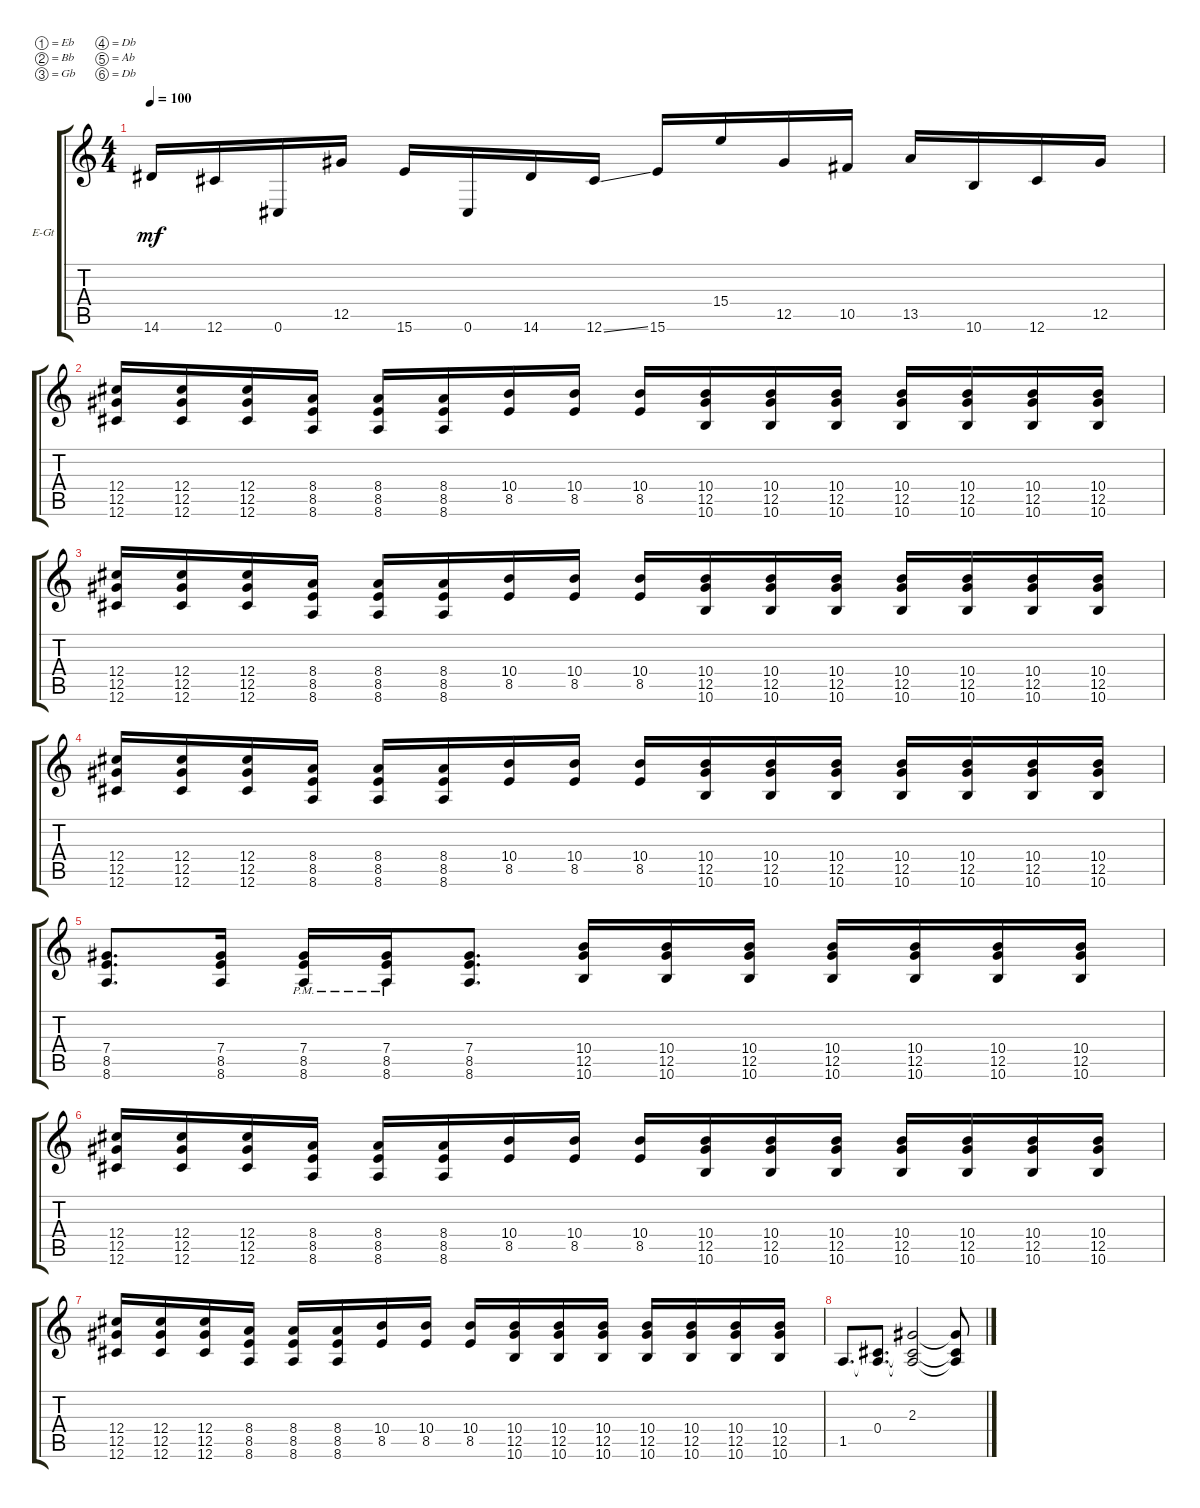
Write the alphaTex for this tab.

\defaultSystemsLayout 4
\bracketExtendMode groupsimilarinstruments
\firstSystemTrackNameOrientation horizontal
\otherSystemsTrackNameOrientation horizontal
\track ("Electric Guitar" "E-Gt") {instrument distortionguitar}
\staff {score tabs}
\tuning (Eb4 Bb3 Gb3 Db3 Ab2 Db2)
\ts (4 4)
\tempo 100
\clef g2
\ks c
14.6.16{dy mf} 12.6.16 0.6.16 12.5.16 15.6.16 0.6.16 14.6.16 12.6{ss}.16 15.6.16 15.4.16 12.5.16 10.5.16 13.5.16 10.6.16 12.6.16 12.5.16 |
(12.6 12.5 12.4).16 (12.6 12.5 12.4).16 (12.6 12.5 12.4).16 (8.6 8.5 8.4).16 (8.6 8.5 8.4).16 (8.6 8.5 8.4).16 (8.5 10.4).16 (8.5 10.4).16 (8.5 10.4).16 (10.6 12.5 10.4).16 (10.6 10.4 12.5).16 (10.6 10.4 12.5).16 (10.6 10.4 12.5).16 (10.6 12.5 10.4).16 (10.6 10.4 12.5).16 (10.6 10.4 12.5).16 |
(12.6 12.5 12.4).16 (12.6 12.5 12.4).16 (12.6 12.5 12.4).16 (8.6 8.5 8.4).16 (8.6 8.5 8.4).16 (8.6 8.5 8.4).16 (8.5 10.4).16 (8.5 10.4).16 (8.5 10.4).16 (10.6 12.5 10.4).16 (10.6 10.4 12.5).16 (10.6 10.4 12.5).16 (10.6 10.4 12.5).16 (10.6 12.5 10.4).16 (10.6 10.4 12.5).16 (10.6 10.4 12.5).16 |
(12.6 12.5 12.4).16 (12.6 12.5 12.4).16 (12.6 12.5 12.4).16 (8.6 8.5 8.4).16 (8.6 8.5 8.4).16 (8.6 8.5 8.4).16 (8.5 10.4).16 (8.5 10.4).16 (8.5 10.4).16 (10.6 12.5 10.4).16 (10.6 10.4 12.5).16 (10.6 10.4 12.5).16 (10.6 10.4 12.5).16 (10.6 12.5 10.4).16 (10.6 10.4 12.5).16 (10.6 10.4 12.5).16 |
(8.6 8.5 7.4).8{d} (7.4 8.5 8.6).16 (8.6{pm} 8.5{pm} 7.4{pm}).16 (7.4{pm} 8.5{pm} 8.6{pm}).16 (8.6 8.5 7.4).8{d} (10.6 12.5 10.4).16 (10.6 10.4 12.5).16 (10.6 10.4 12.5).16 (10.6 10.4 12.5).16 (10.6 12.5 10.4).16 (10.6 10.4 12.5).16 (10.6 10.4 12.5).16 |
(12.6 12.5 12.4).16 (12.6 12.5 12.4).16 (12.6 12.5 12.4).16 (8.6 8.5 8.4).16 (8.6 8.5 8.4).16 (8.6 8.5 8.4).16 (8.5 10.4).16 (8.5 10.4).16 (8.5 10.4).16 (10.6 12.5 10.4).16 (10.6 10.4 12.5).16 (10.6 10.4 12.5).16 (10.6 10.4 12.5).16 (10.6 12.5 10.4).16 (10.6 10.4 12.5).16 (10.6 10.4 12.5).16 |
(12.6 12.5 12.4).16 (12.6 12.5 12.4).16 (12.6 12.5 12.4).16 (8.6 8.5 8.4).16 (8.6 8.5 8.4).16 (8.6 8.5 8.4).16 (8.5 10.4).16 (8.5 10.4).16 (8.5 10.4).16 (10.6 12.5 10.4).16 (10.6 10.4 12.5).16 (10.6 10.4 12.5).16 (10.6 10.4 12.5).16 (10.6 12.5 10.4).16 (10.6 10.4 12.5).16 (10.6 10.4 12.5).16 |
1.5.8{d} (1.5{t} 0.4).8{d} (1.5{t} 2.3 0.4{t}).2 (1.5{t} 2.3{t} 0.4{t}).8
